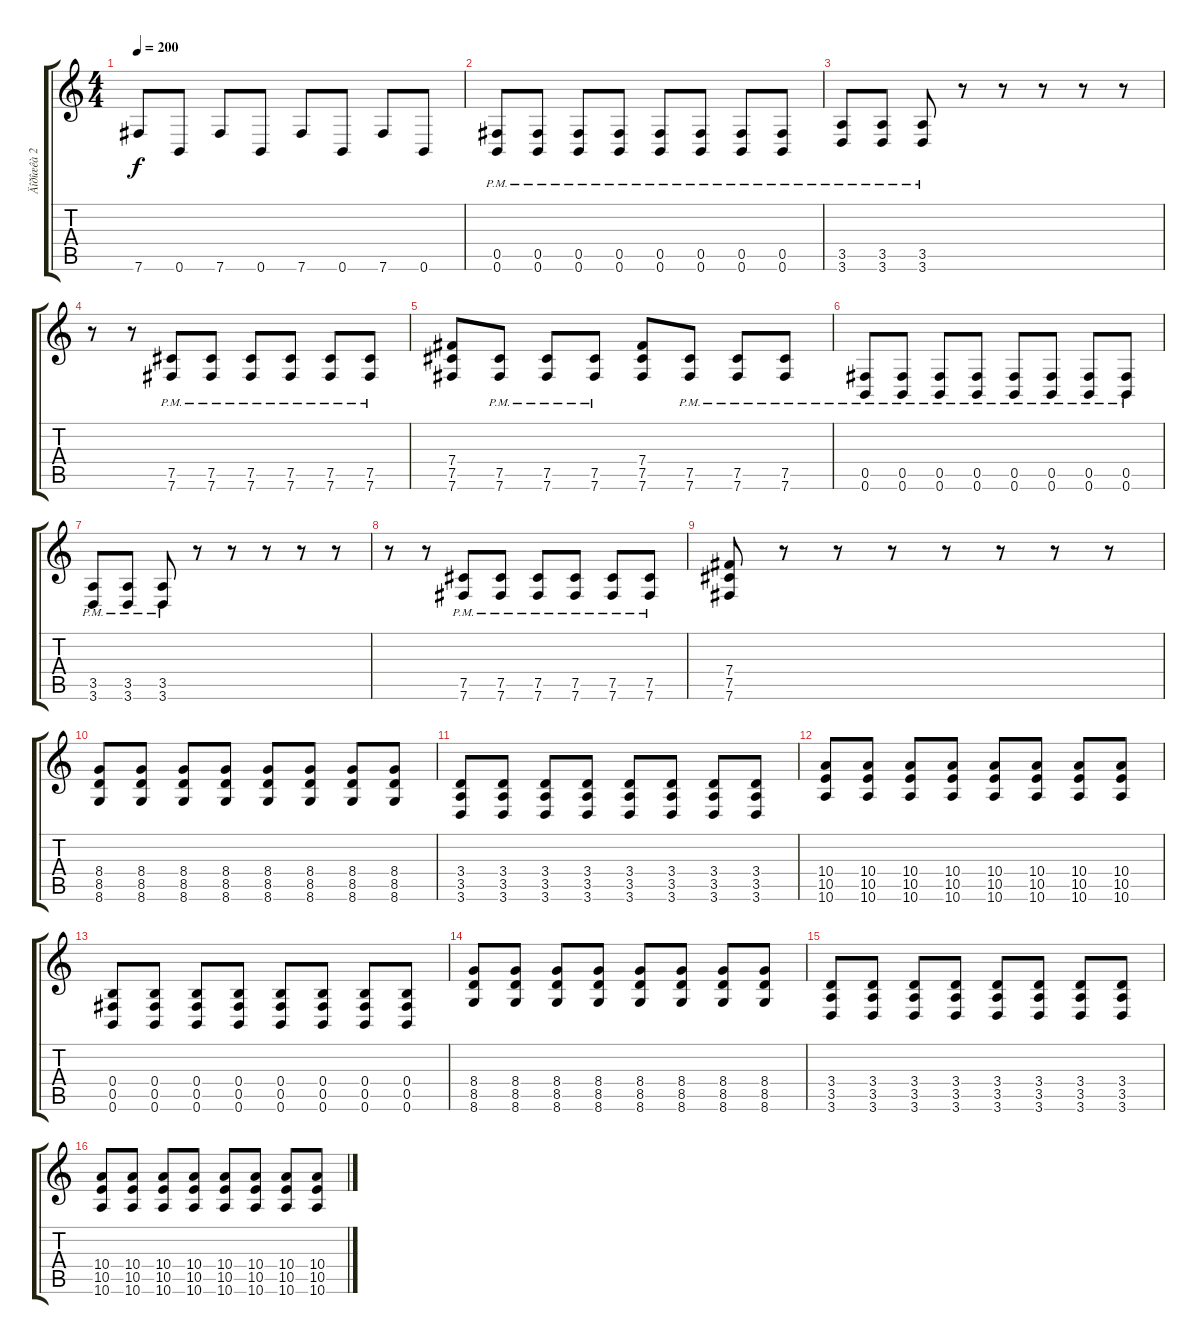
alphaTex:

\track ("Äîðîæêà 2" "Äîðîæêà 2") {instrument distortionguitar}
\staff {score tabs}
\tuning (Db4 Ab3 E3 B2 Gb2 B1) {hide}
\ts (4 4)
\tempo 200
\clef g2
\ks c
7.6.8{dy f} 0.6.8 7.6.8 0.6.8 7.6.8 0.6.8 7.6.8 0.6.8 |
(0.5{pm} 0.6{pm}).8 (0.5{pm} 0.6{pm}).8 (0.5{pm} 0.6{pm}).8 (0.5{pm} 0.6{pm}).8 (0.5{pm} 0.6{pm}).8 (0.5{pm} 0.6{pm}).8 (0.5{pm} 0.6{pm}).8 (0.5{pm} 0.6{pm}).8 |
(3.5{pm} 3.6{pm}).8 (3.5{pm} 3.6{pm}).8 (3.5{pm} 3.6{pm}).8 r.8 r.8 r.8 r.8 r.8 |
r.8 r.8 (7.5{pm} 7.6{pm}).8 (7.5{pm} 7.6{pm}).8 (7.5{pm} 7.6{pm}).8 (7.5{pm} 7.6{pm}).8 (7.5{pm} 7.6{pm}).8 (7.5{pm} 7.6{pm}).8 |
(7.4 7.5 7.6).8 (7.5{pm} 7.6{pm}).8 (7.5{pm} 7.6{pm}).8 (7.5{pm} 7.6{pm}).8 (7.4 7.5 7.6).8 (7.5{pm} 7.6{pm}).8 (7.5{pm} 7.6{pm}).8 (7.5{pm} 7.6{pm}).8 |
(0.5{pm} 0.6{pm}).8 (0.5{pm} 0.6{pm}).8 (0.5{pm} 0.6{pm}).8 (0.5{pm} 0.6{pm}).8 (0.5{pm} 0.6{pm}).8 (0.5{pm} 0.6{pm}).8 (0.5{pm} 0.6{pm}).8 (0.5{pm} 0.6{pm}).8 |
(3.5{pm} 3.6{pm}).8 (3.5{pm} 3.6{pm}).8 (3.5{pm} 3.6{pm}).8 r.8 r.8 r.8 r.8 r.8 |
r.8 r.8 (7.5{pm} 7.6{pm}).8 (7.5{pm} 7.6{pm}).8 (7.5{pm} 7.6{pm}).8 (7.5{pm} 7.6{pm}).8 (7.5{pm} 7.6{pm}).8 (7.5{pm} 7.6{pm}).8 |
(7.4 7.5 7.6).8 r.8 r.8 r.8 r.8 r.8 r.8 r.8 |
(8.4 8.5 8.6).8 (8.4 8.5 8.6).8 (8.4 8.5 8.6).8 (8.4 8.5 8.6).8 (8.4 8.5 8.6).8 (8.4 8.5 8.6).8 (8.4 8.5 8.6).8 (8.4 8.5 8.6).8 |
(3.4 3.5 3.6).8 (3.4 3.5 3.6).8 (3.4 3.5 3.6).8 (3.4 3.5 3.6).8 (3.4 3.5 3.6).8 (3.4 3.5 3.6).8 (3.4 3.5 3.6).8 (3.4 3.5 3.6).8 |
(10.4 10.5 10.6).8 (10.4 10.5 10.6).8 (10.4 10.5 10.6).8 (10.4 10.5 10.6).8 (10.4 10.5 10.6).8 (10.4 10.5 10.6).8 (10.4 10.5 10.6).8 (10.4 10.5 10.6).8 |
(0.4 0.5 0.6).8 (0.4 0.5 0.6).8 (0.4 0.5 0.6).8 (0.4 0.5 0.6).8 (0.4 0.5 0.6).8 (0.4 0.5 0.6).8 (0.4 0.5 0.6).8 (0.4 0.5 0.6).8 |
(8.4 8.5 8.6).8 (8.4 8.5 8.6).8 (8.4 8.5 8.6).8 (8.4 8.5 8.6).8 (8.4 8.5 8.6).8 (8.4 8.5 8.6).8 (8.4 8.5 8.6).8 (8.4 8.5 8.6).8 |
(3.4 3.5 3.6).8 (3.4 3.5 3.6).8 (3.4 3.5 3.6).8 (3.4 3.5 3.6).8 (3.4 3.5 3.6).8 (3.4 3.5 3.6).8 (3.4 3.5 3.6).8 (3.4 3.5 3.6).8 |
(10.4 10.5 10.6).8 (10.4 10.5 10.6).8 (10.4 10.5 10.6).8 (10.4 10.5 10.6).8 (10.4 10.5 10.6).8 (10.4 10.5 10.6).8 (10.4 10.5 10.6).8 (10.4 10.5 10.6).8
